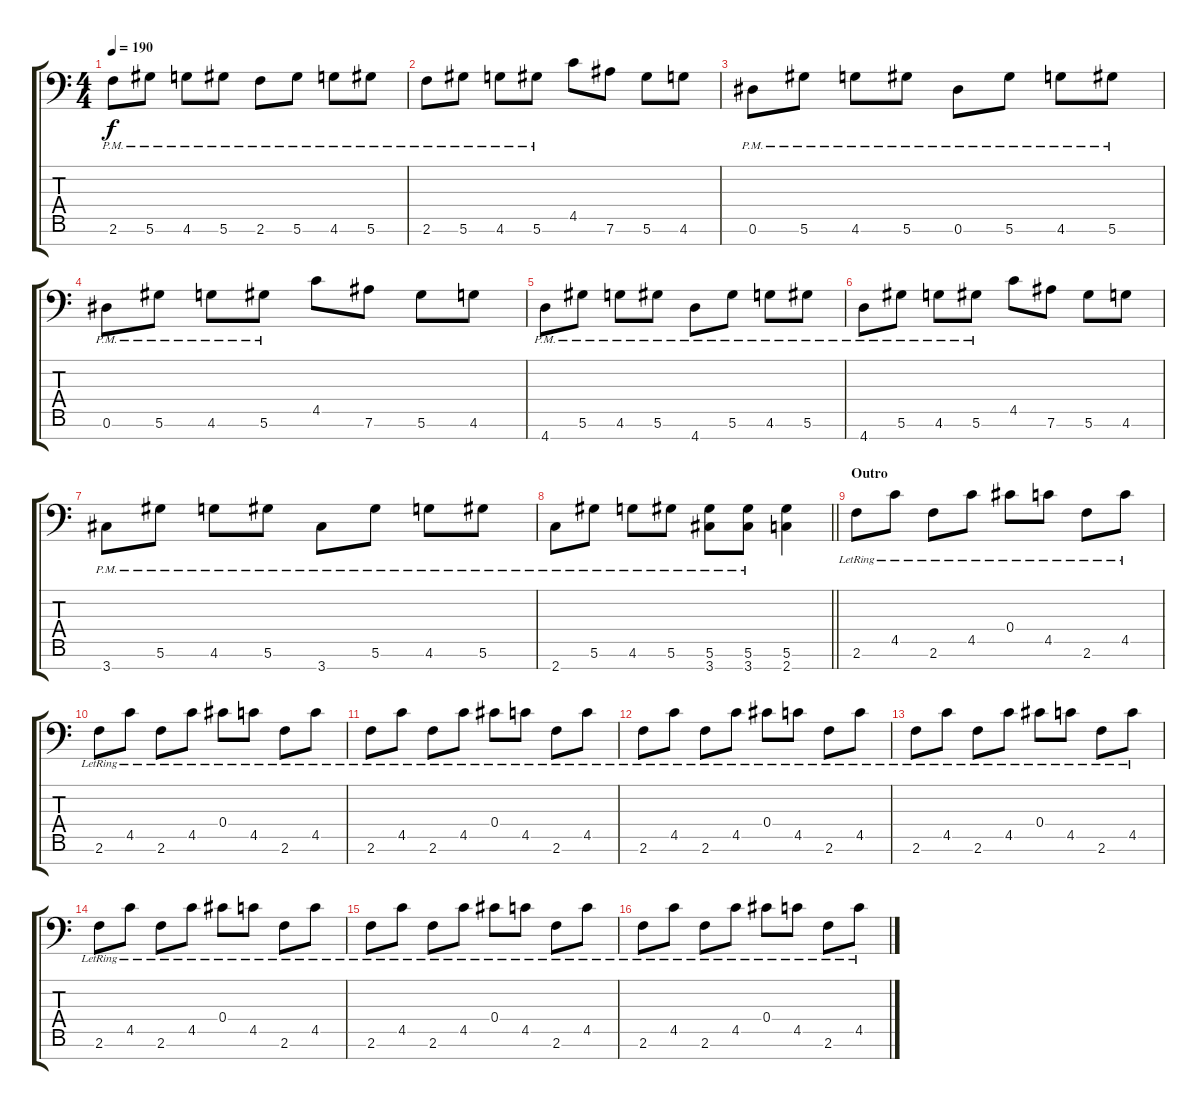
\track "" {instrument distortionguitar}
\staff {score tabs}
\tuning (Eb4 Bb3 Gb3 Db3 Ab2 Eb2 Bb1) {hide}
\ts (4 4)
\tempo 190
\clef f4
\ks c
2.6{pm}.8{dy f} 5.6{pm}.8 4.6{pm}.8 5.6{pm}.8 2.6{pm}.8 5.6{pm}.8 4.6{pm}.8 5.6{pm}.8 |
2.6{pm}.8 5.6{pm}.8 4.6{pm}.8 5.6{pm}.8 4.5.8 7.6.8 5.6.8 4.6.8 |
0.6{pm}.8 5.6{pm}.8 4.6{pm}.8 5.6{pm}.8 0.6{pm}.8 5.6{pm}.8 4.6{pm}.8 5.6{pm}.8 |
0.6{pm}.8 5.6{pm}.8 4.6{pm}.8 5.6{pm}.8 4.5.8 7.6.8 5.6.8 4.6.8 |
4.7{pm}.8 5.6{pm}.8 4.6{pm}.8 5.6{pm}.8 4.7{pm}.8 5.6{pm}.8 4.6{pm}.8 5.6{pm}.8 |
4.7{pm}.8 5.6{pm}.8 4.6{pm}.8 5.6{pm}.8 4.5.8 7.6.8 5.6.8 4.6.8 |
3.7{pm}.8 5.6{pm}.8 4.6{pm}.8 5.6{pm}.8 3.7{pm}.8 5.6{pm}.8 4.6{pm}.8 5.6{pm}.8 |
\barLineRight lightlight
2.7{pm}.8 5.6{pm}.8 4.6{pm}.8 5.6{pm}.8 (5.6{pm} 3.7{pm}).8 (5.6{pm} 3.7{pm}).8 (5.6 2.7).4 |
\section ("" "Outro")
2.6{lr}.8{volume 15 instrument electricguitarjazz} 4.5{lr}.8 2.6{lr}.8 4.5{lr}.8 0.4{lr}.8 4.5{lr}.8 2.6{lr}.8 4.5{lr}.8 |
2.6{lr}.8 4.5{lr}.8 2.6{lr}.8 4.5{lr}.8 0.4{lr}.8 4.5{lr}.8 2.6{lr}.8 4.5{lr}.8 |
2.6{lr}.8 4.5{lr}.8 2.6{lr}.8 4.5{lr}.8 0.4{lr}.8 4.5{lr}.8 2.6{lr}.8 4.5{lr}.8 |
2.6{lr}.8 4.5{lr}.8 2.6{lr}.8 4.5{lr}.8 0.4{lr}.8 4.5{lr}.8 2.6{lr}.8 4.5{lr}.8 |
2.6{lr}.8 4.5{lr}.8 2.6{lr}.8 4.5{lr}.8 0.4{lr}.8 4.5{lr}.8 2.6{lr}.8 4.5{lr}.8 |
2.6{lr}.8 4.5{lr}.8 2.6{lr}.8 4.5{lr}.8 0.4{lr}.8 4.5{lr}.8 2.6{lr}.8 4.5{lr}.8 |
2.6{lr}.8 4.5{lr}.8 2.6{lr}.8 4.5{lr}.8{volume 0} 0.4{lr}.8 4.5{lr}.8 2.6{lr}.8 4.5{lr}.8 |
2.6{lr}.8 4.5{lr}.8 2.6{lr}.8 4.5{lr}.8 0.4{lr}.8 4.5{lr}.8 2.6{lr}.8 4.5{lr}.8
